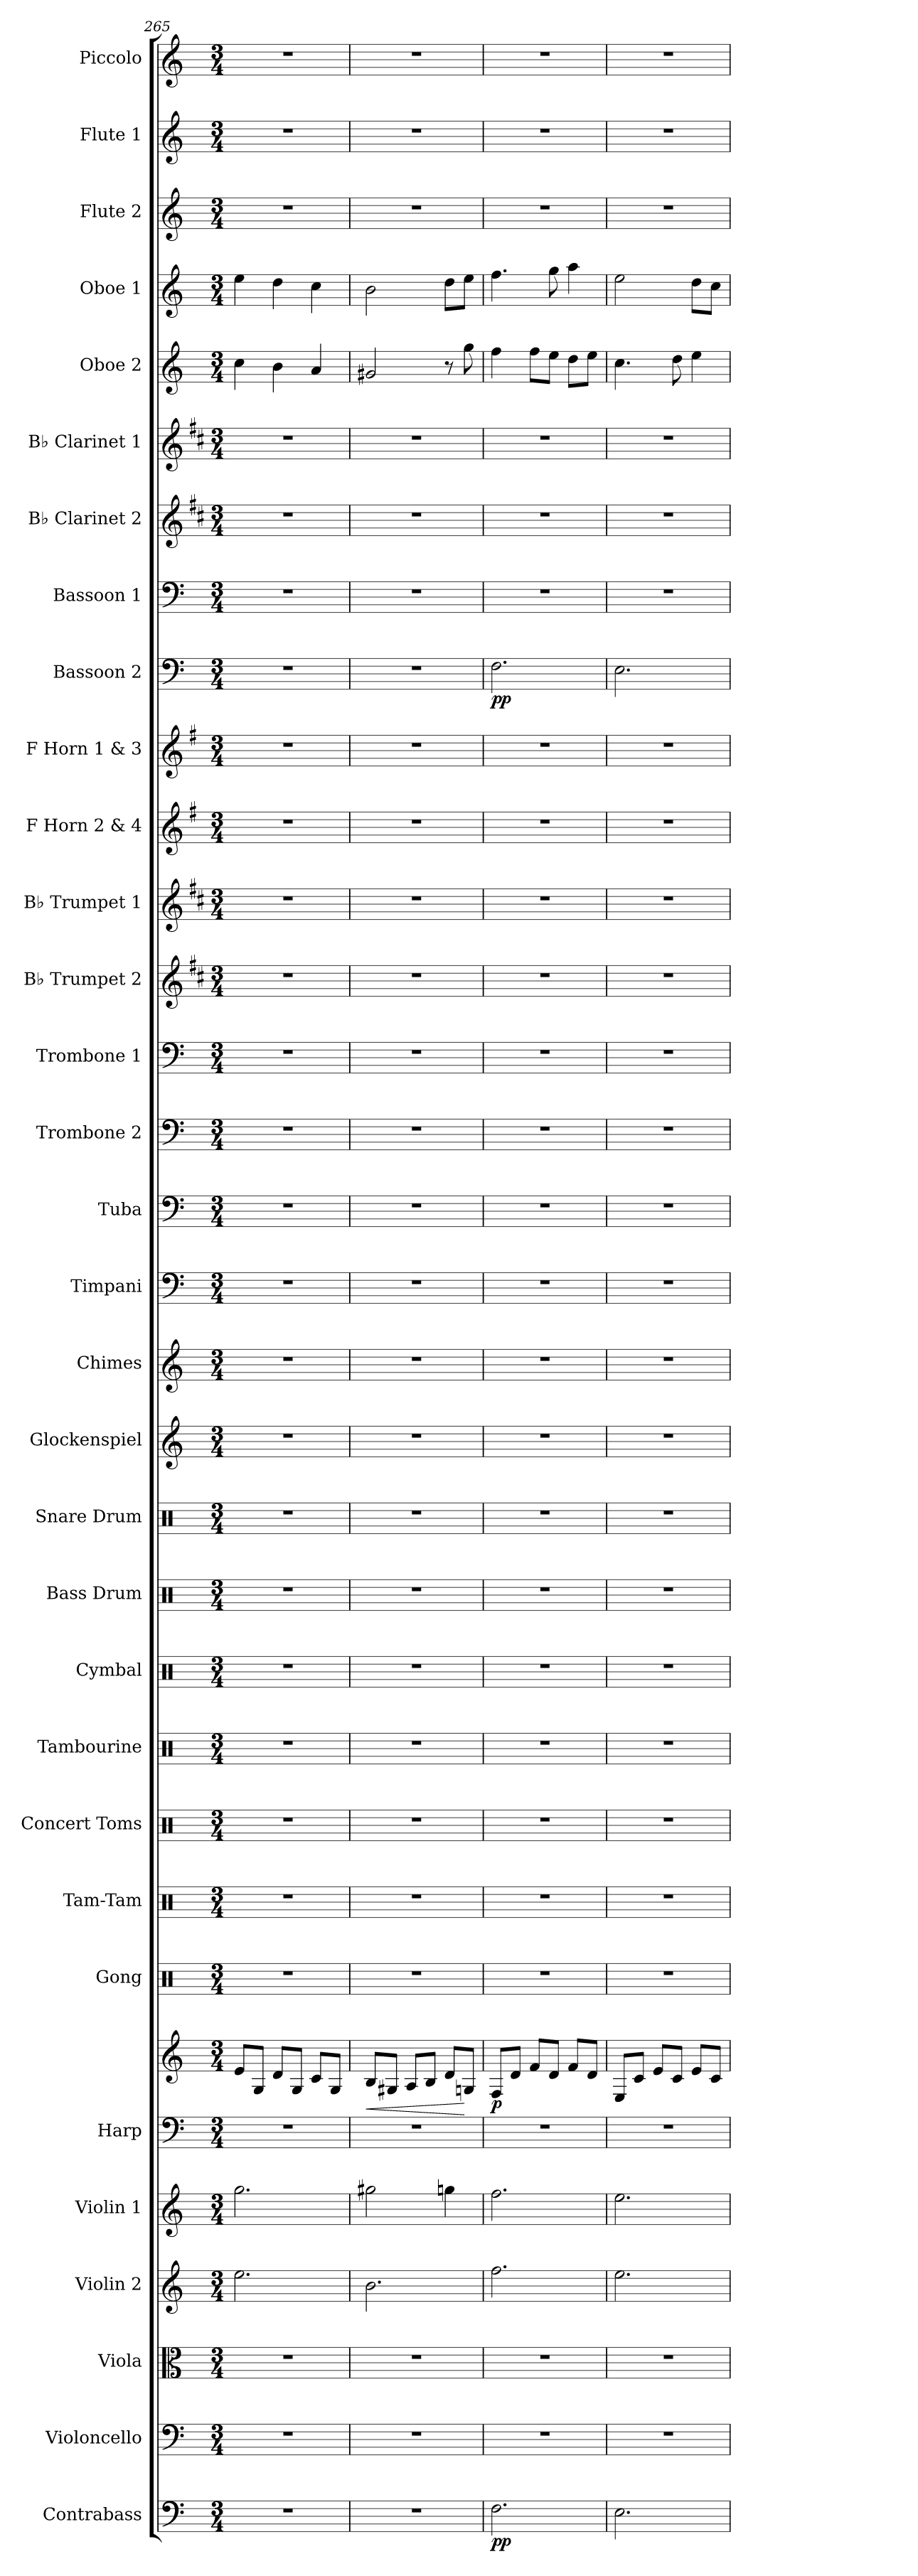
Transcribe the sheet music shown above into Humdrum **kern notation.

**kern	**dynam	**kern	**kern	**kern	**kern	**kern	**kern	**dynam	**kern	**kern	**kern	**kern	**kern	**kern	**kern	**kern	**kern	**kern	**kern	**kern	**kern	**kern	**kern	**kern	**kern	**kern	**dynam	**kern	**kern	**kern	**kern	**kern	**kern	**kern	**kern
*part32	*part32	*part31	*part30	*part29	*part28	*part27	*part27	*part27	*part26	*part25	*part24	*part23	*part22	*part21	*part20	*part19	*part18	*part17	*part16	*part15	*part14	*part13	*part12	*part11	*part10	*part9	*part9	*part8	*part7	*part6	*part5	*part4	*part3	*part2	*part1
*staff33	*staff33	*staff32	*staff31	*staff30	*staff29	*staff28	*staff27	*staff27/28	*staff26	*staff25	*staff24	*staff23	*staff22	*staff21	*staff20	*staff19	*staff18	*staff17	*staff16	*staff15	*staff14	*staff13	*staff12	*staff11	*staff10	*staff9	*staff9	*staff8	*staff7	*staff6	*staff5	*staff4	*staff3	*staff2	*staff1
*I"Contrabass	*	*I"Violoncello	*I"Viola	*I"Violin 2	*I"Violin 1	*I"Harp	*	*	*I"Gong	*I"Tam-Tam	*I"Concert Toms	*I"Tambourine	*I"Cymbal	*I"Bass Drum	*I"Snare Drum	*I"Glockenspiel	*I"Chimes	*I"Timpani	*I"Tuba	*I"Trombone 2	*I"Trombone 1	*I"B♭ Trumpet 2	*I"B♭ Trumpet 1	*I"F Horn 2 &amp; 4	*I"F Horn 1 &amp; 3	*I"Bassoon 2	*	*I"Bassoon 1	*I"B♭ Clarinet 2	*I"B♭ Clarinet 1	*I"Oboe 2	*I"Oboe 1	*I"Flute 2	*I"Flute 1	*I"Piccolo
*I'Cb.	*	*I'Vc.	*I'Vla.	*I'Vln. 2	*I'Vln. 1	*I'Hrp.	*	*	*I'Gong	*I'Tam	*I'C. Toms	*I'Tamb.	*I'Cym.	*I'B. Dr.	*I'Sn. Dr.	*I'Glock.	*I'Cme.	*I'Timp.	*I'Tba.	*I'Tbn. 2	*I'Tbn. 1	*I'B♭ Tpt. 2	*I'B♭ Tpt. 1	*I'F Hn. 2 4	*I'F Hn. 1 3	*I'Bsn. 2	*	*I'Bsn. 1	*I'B♭ Cl. 2	*I'B♭ Cl. 1	*I'Ob. 2	*I'Ob. 1	*I'Fl. 2	*I'Fl. 1	*I'Picc.
*clefF4	*	*clefF4	*clefC3	*clefG2	*clefG2	*clefF4	*clefG2	*	*clefX	*clefX	*clefX	*clefX	*clefX	*clefX	*clefX	*clefG2	*clefG2	*clefF4	*clefF4	*clefF4	*clefF4	*clefG2	*clefG2	*clefG2	*clefG2	*clefF4	*	*clefF4	*clefG2	*clefG2	*clefG2	*clefG2	*clefG2	*clefG2	*clefG2
*ITrd7c12	*	*	*	*	*	*	*	*	*	*	*	*	*	*	*	*ITrd-14c-24	*	*	*	*	*	*ITrd1c2	*ITrd1c2	*ITrd4c7	*ITrd4c7	*	*	*	*ITrd1c2	*ITrd1c2	*	*	*	*	*ITrd-7c-12
*k[]	*	*k[]	*k[]	*k[]	*k[]	*k[]	*k[]	*	*k[]	*k[]	*k[]	*k[]	*k[]	*k[]	*k[]	*k[]	*k[]	*k[]	*k[]	*k[]	*k[]	*k[]	*k[]	*k[]	*k[]	*k[]	*	*k[]	*k[]	*k[]	*k[]	*k[]	*k[]	*k[]	*k[]
*M3/4	*	*M3/4	*M3/4	*M3/4	*M3/4	*M3/4	*M3/4	*	*M3/4	*M3/4	*M3/4	*M3/4	*M3/4	*M3/4	*M3/4	*M3/4	*M3/4	*M3/4	*M3/4	*M3/4	*M3/4	*M3/4	*M3/4	*M3/4	*M3/4	*M3/4	*	*M3/4	*M3/4	*M3/4	*M3/4	*M3/4	*M3/4	*M3/4	*M3/4
=265	=265	=265	=265	=265	=265	=265	=265	=265	=265	=265	=265	=265	=265	=265	=265	=265	=265	=265	=265	=265	=265	=265	=265	=265	=265	=265	=265	=265	=265	=265	=265	=265	=265	=265	=265
2.r	.	2.r	2.r	2.ee\	2.gg\	2.r	8e/L	.	2.r	2.r	2.r	2.r	2.r	2.r	2.r	2.r	2.r	2.r	2.r	2.r	2.r	2.r	2.r	2.r	2.r	2.r	.	2.r	2.r	2.r	4cc\	4ee\	2.r	2.r	2.r
.	.	.	.	.	.	.	8G/J	.	.	.	.	.	.	.	.	.	.	.	.	.	.	.	.	.	.	.	.	.	.	.	.	.	.	.	.
.	.	.	.	.	.	.	8d/L	.	.	.	.	.	.	.	.	.	.	.	.	.	.	.	.	.	.	.	.	.	.	.	4b\	4dd\	.	.	.
.	.	.	.	.	.	.	8G/J	.	.	.	.	.	.	.	.	.	.	.	.	.	.	.	.	.	.	.	.	.	.	.	.	.	.	.	.
.	.	.	.	.	.	.	8c/L	.	.	.	.	.	.	.	.	.	.	.	.	.	.	.	.	.	.	.	.	.	.	.	4a/	4cc\	.	.	.
.	.	.	.	.	.	.	8G/J	.	.	.	.	.	.	.	.	.	.	.	.	.	.	.	.	.	.	.	.	.	.	.	.	.	.	.	.
=266	=266	=266	=266	=266	=266	=266	=266	=266	=266	=266	=266	=266	=266	=266	=266	=266	=266	=266	=266	=266	=266	=266	=266	=266	=266	=266	=266	=266	=266	=266	=266	=266	=266	=266	=266
!	!	!	!	!	!	!	!	!LO:HP:b	!	!	!	!	!	!	!	!	!	!	!	!	!	!	!	!	!	!	!	!	!	!	!	!	!	!	!
2.r	.	2.r	2.r	2.b\	2gg#X\	2.r	8B/L	<	2.r	2.r	2.r	2.r	2.r	2.r	2.r	2.r	2.r	2.r	2.r	2.r	2.r	2.r	2.r	2.r	2.r	2.r	.	2.r	2.r	2.r	2g#X/	2b\	2.r	2.r	2.r
.	.	.	.	.	.	.	8G#X/J	.	.	.	.	.	.	.	.	.	.	.	.	.	.	.	.	.	.	.	.	.	.	.	.	.	.	.	.
.	.	.	.	.	.	.	8A/L	.	.	.	.	.	.	.	.	.	.	.	.	.	.	.	.	.	.	.	.	.	.	.	.	.	.	.	.
.	.	.	.	.	.	.	8B/J	.	.	.	.	.	.	.	.	.	.	.	.	.	.	.	.	.	.	.	.	.	.	.	.	.	.	.	.
.	.	.	.	.	4ggn\	.	8d/L	.	.	.	.	.	.	.	.	.	.	.	.	.	.	.	.	.	.	.	.	.	.	.	8r	8dd\L	.	.	.
.	.	.	.	.	.	.	8Gn/J	[	.	.	.	.	.	.	.	.	.	.	.	.	.	.	.	.	.	.	.	.	.	.	8gg\	8ee\J	.	.	.
=267	=267	=267	=267	=267	=267	=267	=267	=267	=267	=267	=267	=267	=267	=267	=267	=267	=267	=267	=267	=267	=267	=267	=267	=267	=267	=267	=267	=267	=267	=267	=267	=267	=267	=267	=267
!	!LO:DY:b	!	!	!	!	!	!	!LO:DY:b	!	!	!	!	!	!	!	!	!	!	!	!	!	!	!	!	!	!	!LO:DY:b	!	!	!	!	!	!	!	!
2.FF\	pp	2.r	2.r	2.ff\	2.ff\	2.r	8F/L	p	2.r	2.r	2.r	2.r	2.r	2.r	2.r	2.r	2.r	2.r	2.r	2.r	2.r	2.r	2.r	2.r	2.r	2.F\	pp	2.r	2.r	2.r	4ff\	4.ff\	2.r	2.r	2.r
.	.	.	.	.	.	.	8d/J	.	.	.	.	.	.	.	.	.	.	.	.	.	.	.	.	.	.	.	.	.	.	.	.	.	.	.	.
.	.	.	.	.	.	.	8f/L	.	.	.	.	.	.	.	.	.	.	.	.	.	.	.	.	.	.	.	.	.	.	.	8ff\L	.	.	.	.
.	.	.	.	.	.	.	8d/J	.	.	.	.	.	.	.	.	.	.	.	.	.	.	.	.	.	.	.	.	.	.	.	8ee\J	8gg\	.	.	.
.	.	.	.	.	.	.	8f/L	.	.	.	.	.	.	.	.	.	.	.	.	.	.	.	.	.	.	.	.	.	.	.	8dd\L	4aa\	.	.	.
.	.	.	.	.	.	.	8d/J	.	.	.	.	.	.	.	.	.	.	.	.	.	.	.	.	.	.	.	.	.	.	.	8ee\J	.	.	.	.
=268	=268	=268	=268	=268	=268	=268	=268	=268	=268	=268	=268	=268	=268	=268	=268	=268	=268	=268	=268	=268	=268	=268	=268	=268	=268	=268	=268	=268	=268	=268	=268	=268	=268	=268	=268
2.EE\	.	2.r	2.r	2.ee\	2.ee\	2.r	8E/L	.	2.r	2.r	2.r	2.r	2.r	2.r	2.r	2.r	2.r	2.r	2.r	2.r	2.r	2.r	2.r	2.r	2.r	2.E\	.	2.r	2.r	2.r	4.cc\	2ee\	2.r	2.r	2.r
.	.	.	.	.	.	.	8c/J	.	.	.	.	.	.	.	.	.	.	.	.	.	.	.	.	.	.	.	.	.	.	.	.	.	.	.	.
.	.	.	.	.	.	.	8e/L	.	.	.	.	.	.	.	.	.	.	.	.	.	.	.	.	.	.	.	.	.	.	.	.	.	.	.	.
.	.	.	.	.	.	.	8c/J	.	.	.	.	.	.	.	.	.	.	.	.	.	.	.	.	.	.	.	.	.	.	.	8dd\	.	.	.	.
.	.	.	.	.	.	.	8e/L	.	.	.	.	.	.	.	.	.	.	.	.	.	.	.	.	.	.	.	.	.	.	.	4ee\	8dd\L	.	.	.
.	.	.	.	.	.	.	8c/J	.	.	.	.	.	.	.	.	.	.	.	.	.	.	.	.	.	.	.	.	.	.	.	.	8cc\J	.	.	.
=	=	=	=	=	=	=	=	=	=	=	=	=	=	=	=	=	=	=	=	=	=	=	=	=	=	=	=	=	=	=	=	=	=	=	=
*-	*-	*-	*-	*-	*-	*-	*-	*-	*-	*-	*-	*-	*-	*-	*-	*-	*-	*-	*-	*-	*-	*-	*-	*-	*-	*-	*-	*-	*-	*-	*-	*-	*-	*-	*-
